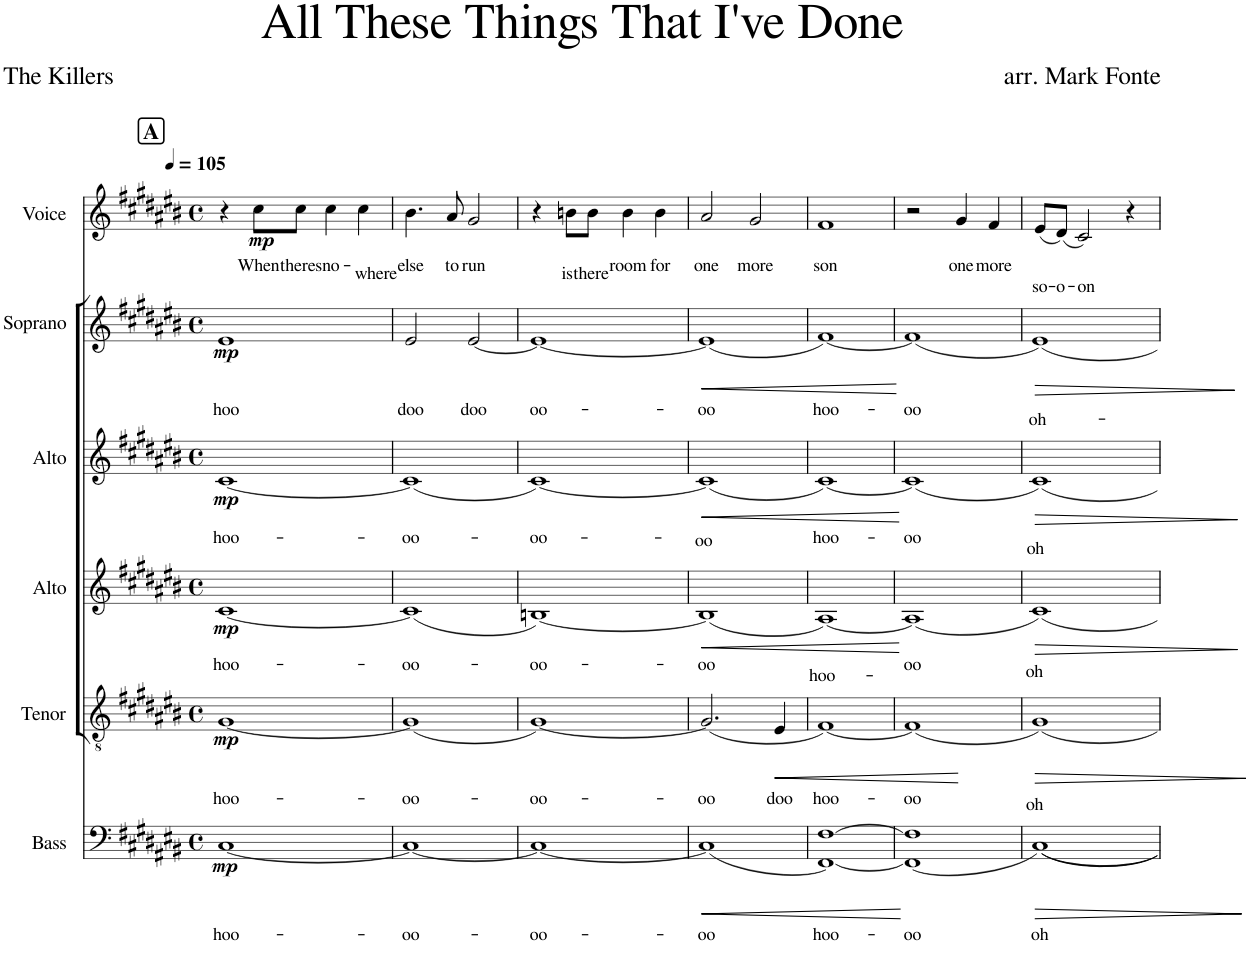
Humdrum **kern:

**kern	**text	**dynam	**kern	**text	**dynam	**kern	**text	**dynam	**kern	**text	**dynam	**kern	**text	**dynam	**kern	**text	**dynam
*part6	*part6	*part6	*part5	*part5	*part5	*part4	*part4	*part4	*part3	*part3	*part3	*part2	*part2	*part2	*part1	*part1	*part1
*staff6	*staff6	*staff6	*staff5	*staff5	*staff5	*staff4	*staff4	*staff4	*staff3	*staff3	*staff3	*staff2	*staff2	*staff2	*staff1	*staff1	*staff1
*I"Bass	*	*	*I"Tenor	*	*	*I"Alto	*	*	*I"Alto	*	*	*I"Soprano	*	*	*I"Voice	*	*
*I'B.	*	*	*I'T.	*	*	*I'A.	*	*	*I'A.	*	*	*I'S.	*	*	*I'Vo.	*	*
*clefF4	*	*	*clefGv2	*	*	*clefG2	*	*	*clefG2	*	*	*clefG2	*	*	*clefG2	*	*
*	*	*	*	*	*	*	*	*	*	*	*	*	*	*	*Trd7c12	*	*
*k[f#c#g#d#a#e#b#]	*	*	*k[f#c#g#d#a#e#b#]	*	*	*k[f#c#g#d#a#e#b#]	*	*	*k[f#c#g#d#a#e#b#]	*	*	*k[f#c#g#d#a#e#b#]	*	*	*k[f#c#g#d#a#e#b#]	*	*
*M4/4	*	*	*M4/4	*	*	*M4/4	*	*	*M4/4	*	*	*M4/4	*	*	*M4/4	*	*
*met(c)	*	*	*met(c)	*	*	*met(c)	*	*	*met(c)	*	*	*met(c)	*	*	*met(c)	*	*
*MM105	*	*	*MM105	*	*	*MM105	*	*	*MM105	*	*	*MM105	*	*	*MM105	*	*
!!LO:REH:place=s1:a:B:cj:fs=14:t=A
=1	=1	=1	=1	=1	=1	=1	=1	=1	=1	=1	=1	=1	=1	=1	=1	=1	=1
!	!LO:LY:b	!LO:DY:b	!	!LO:LY:b	!LO:DY:b	!	!LO:LY:b	!LO:DY:b	!	!LO:LY:b	!LO:DY:b	!	!LO:LY:b	!LO:DY:b	!	!	!
[1C#	hoo-	mp	[1G#	hoo-	mp	[1c#	hoo-	mp	[1c#	hoo-	mp	1e#	hoo	mp	4r	.	.
!	!	!	!	!	!	!	!	!	!	!	!	!	!	!	!	!LO:LY:b	!LO:DY:b
.	.	.	.	.	.	.	.	.	.	.	.	.	.	.	8cc#\L	When	mp
!	!	!	!	!	!	!	!	!	!	!	!	!	!	!	!	!LO:LY:b	!
.	.	.	.	.	.	.	.	.	.	.	.	.	.	.	8cc#\J	theres	.
!	!	!	!	!	!	!	!	!	!	!	!	!	!	!	!	!LO:LY:b	!
.	.	.	.	.	.	.	.	.	.	.	.	.	.	.	4cc#\	no-	.
!	!	!	!	!	!	!	!	!	!	!	!	!	!	!	!	!LO:LY:b	!
.	.	.	.	.	.	.	.	.	.	.	.	.	.	.	4cc#\	-where	.
=2	=2	=2	=2	=2	=2	=2	=2	=2	=2	=2	=2	=2	=2	=2	=2	=2	=2
!	!LO:LY:b	!	!	!LO:LY:b	!	!	!LO:LY:b	!	!	!LO:LY:b	!	!	!LO:LY:b	!	!	!LO:LY:b	!
1C#_	-oo-	.	(1G#]	-oo-	.	(1c#]	-oo-	.	(1c#]	-oo-	.	2e#/	doo	.	4.b#\	else	.
!	!	!	!	!	!	!	!	!	!	!	!	!	!	!	!	!LO:LY:b	!
.	.	.	.	.	.	.	.	.	.	.	.	.	.	.	8a#/	to	.
!	!	!	!	!	!	!	!	!	!	!	!	!	!LO:LY:b	!	!	!LO:LY:b	!
.	.	.	.	.	.	.	.	.	.	.	.	[2e#/	doo	.	2g#/	run	.
=3	=3	=3	=3	=3	=3	=3	=3	=3	=3	=3	=3	=3	=3	=3	=3	=3	=3
!	!LO:LY:b	!	!	!LO:LY:b	!	!	!LO:LY:b	!	!	!LO:LY:b	!	!	!LO:LY:b	!	!	!	!
1C#_	-oo-	.	[1G#)	-oo-	.	[1Bn)	-oo-	.	[1c#)	-oo-	.	1e#_	oo-	.	4r	.	.
!	!	!	!	!	!	!	!	!	!	!	!	!	!	!	!	!LO:LY:b	!
.	.	.	.	.	.	.	.	.	.	.	.	.	.	.	8bn\L	is	.
!	!	!	!	!	!	!	!	!	!	!	!	!	!	!	!	!LO:LY:b	!
.	.	.	.	.	.	.	.	.	.	.	.	.	.	.	8b\J	there	.
!	!	!	!	!	!	!	!	!	!	!	!	!	!	!	!	!LO:LY:b	!
.	.	.	.	.	.	.	.	.	.	.	.	.	.	.	4b\	room	.
!	!	!	!	!	!	!	!	!	!	!	!	!	!	!	!	!LO:LY:b	!
.	.	.	.	.	.	.	.	.	.	.	.	.	.	.	4b\	for	.
=4	=4	=4	=4	=4	=4	=4	=4	=4	=4	=4	=4	=4	=4	=4	=4	=4	=4
!	!LO:LY:b	!LO:HP:b	!	!LO:LY:b	!	!	!LO:LY:b	!LO:HP:b	!	!LO:LY:b	!LO:HP:b	!	!LO:LY:b	!LO:HP:b	!	!LO:LY:b	!
(1C#]	-oo	<	(2.G#/]	-oo	.	(1B]	-oo	<	(1c#]	-oo	<	(1e#]	-oo	<	2a#/	one	.
!	!	!	!	!	!	!	!	!	!	!	!	!	!	!	!	!LO:LY:b	!
.	.	.	.	.	.	.	.	.	.	.	.	.	.	.	2g#/	more	.
!	!	!	!	!LO:LY:b	!LO:HP:b	!	!	!	!	!	!	!	!	!	!	!	!
.	.	.	4E#/	doo	<	.	.	.	.	.	.	.	.	.	.	.	.
.	.	[	.	.	[	.	.	[	.	.	[	.	.	[	.	.	.
=5	=5	=5	=5	=5	=5	=5	=5	=5	=5	=5	=5	=5	=5	=5	=5	=5	=5
!	!LO:LY:b	!	!	!LO:LY:b	!	!	!LO:LY:b	!	!	!LO:LY:b	!	!	!LO:LY:b	!	!	!LO:LY:b	!
[1FF# [1F#)	hoo-	.	[1F#)	hoo-	.	[1A#)	hoo-	.	[1c#)	hoo-	.	[1f#)	hoo-	.	1f#	son	.
=6	=6	=6	=6	=6	=6	=6	=6	=6	=6	=6	=6	=6	=6	=6	=6	=6	=6
!	!LO:LY:b	!	!	!LO:LY:b	!	!	!LO:LY:b	!	!	!LO:LY:b	!	!	!LO:LY:b	!	!	!	!
(1FF#] 1F#]	-oo	.	(1F#]	-oo	.	(1A#]	-oo	.	(1c#]	-oo	.	(1f#]	-oo	.	2r	.	.
!	!	!	!	!	!	!	!	!	!	!	!	!	!	!	!	!LO:LY:b	!
.	.	.	.	.	.	.	.	.	.	.	.	.	.	.	4g#/	one	.
!	!	!	!	!	!	!	!	!	!	!	!	!	!	!	!	!LO:LY:b	!
.	.	.	.	.	.	.	.	.	.	.	.	.	.	.	4f#/	more	.
=7	=7	=7	=7	=7	=7	=7	=7	=7	=7	=7	=7	=7	=7	=7	=7	=7	=7
!	!LO:LY:b	!LO:HP:b	!	!LO:LY:b	!LO:HP:b	!	!LO:LY:b	!LO:HP:b	!	!LO:LY:b	!LO:HP:b	!	!LO:LY:b	!LO:HP:b	!	!LO:LY:b	!
1C#)	oh	>	1G#)	oh	>	1c#)	oh	>	1c#)	oh	>	1e#)	oh-	>	(8e#/L	so-	.
!	!	!	!	!	!	!	!	!	!	!	!	!	!	!	!	!LO:LY:b	!
.	.	.	.	.	.	.	.	.	.	.	.	.	.	.	(8d#/J)	-o-	.
!	!	!	!	!	!	!	!	!	!	!	!	!	!	!	!	!LO:LY:b	!
.	.	.	.	.	.	.	.	.	.	.	.	.	.	.	2c#/)	-on	.
.	.	.	.	.	.	.	.	.	.	.	.	.	.	.	4r	.	.
.	.	]	.	.	]	.	.	]	.	.	]	.	.	]	.	.	.
=	=	=	=	=	=	=	=	=	=	=	=	=	=	=	=	=	=
*-	*-	*-	*-	*-	*-	*-	*-	*-	*-	*-	*-	*-	*-	*-	*-	*-	*-
